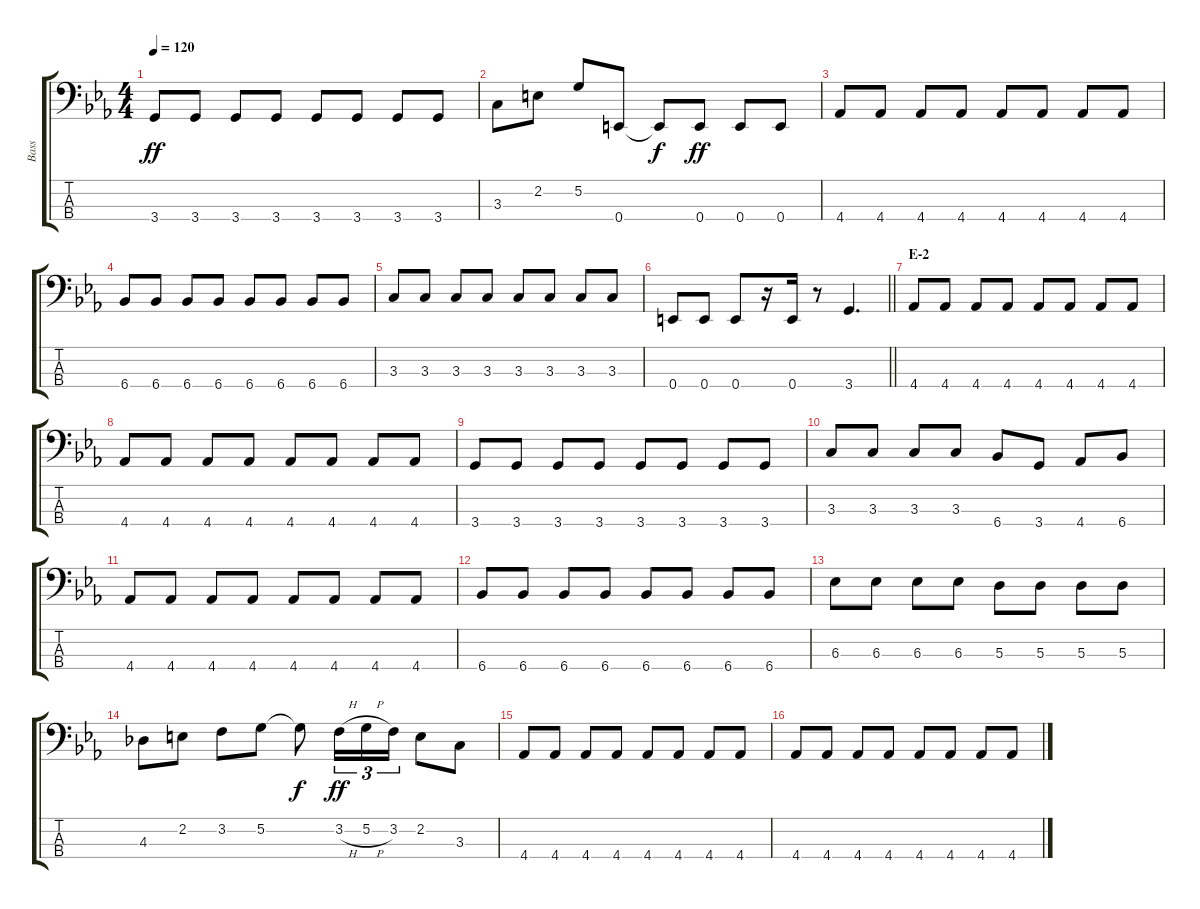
\track ("Bass" "Bass") {instrument electricbasspick}
\staff {score tabs}
\tuning (G2 D2 A1 E1) {hide}
\ts (4 4)
\tempo 120
\clef f4
\ks eb
3.4.8{dy ff} 3.4.8 3.4.8 3.4.8 3.4.8 3.4.8 3.4.8 3.4.8 |
3.3.8 2.2.8 5.2.8 0.4.8 0.4{t}.8{dy f} 0.4.8{dy ff} 0.4.8 0.4.8 |
4.4.8 4.4.8 4.4.8 4.4.8 4.4.8 4.4.8 4.4.8 4.4.8 |
6.4.8 6.4.8 6.4.8 6.4.8 6.4.8 6.4.8 6.4.8 6.4.8 |
3.3.8 3.3.8 3.3.8 3.3.8 3.3.8 3.3.8 3.3.8 3.3.8 |
\barLineRight lightlight
0.4.8 0.4.8 0.4.8 r.16 0.4.16 r.8 3.4.4{d} |
\section ("" "E-2")
4.4.8 4.4.8 4.4.8 4.4.8 4.4.8 4.4.8 4.4.8 4.4.8 |
4.4.8 4.4.8 4.4.8 4.4.8 4.4.8 4.4.8 4.4.8 4.4.8 |
3.4.8 3.4.8 3.4.8 3.4.8 3.4.8 3.4.8 3.4.8 3.4.8 |
3.3.8 3.3.8 3.3.8 3.3.8 6.4.8 3.4.8 4.4.8 6.4.8 |
4.4.8 4.4.8 4.4.8 4.4.8 4.4.8 4.4.8 4.4.8 4.4.8 |
6.4.8 6.4.8 6.4.8 6.4.8 6.4.8 6.4.8 6.4.8 6.4.8 |
6.3.8 6.3.8 6.3.8 6.3.8 5.3.8 5.3.8 5.3.8 5.3.8 |
4.3.8 2.2.8 3.2.8 5.2.8 5.2{t}.8{dy f} 3.2{h}.16{tu (3 2) dy ff} 5.2{h}.16{tu (3 2)} 3.2.16{tu (3 2)} 2.2.8 3.3.8 |
4.4.8 4.4.8 4.4.8 4.4.8 4.4.8 4.4.8 4.4.8 4.4.8 |
4.4.8 4.4.8 4.4.8 4.4.8 4.4.8 4.4.8 4.4.8 4.4.8
